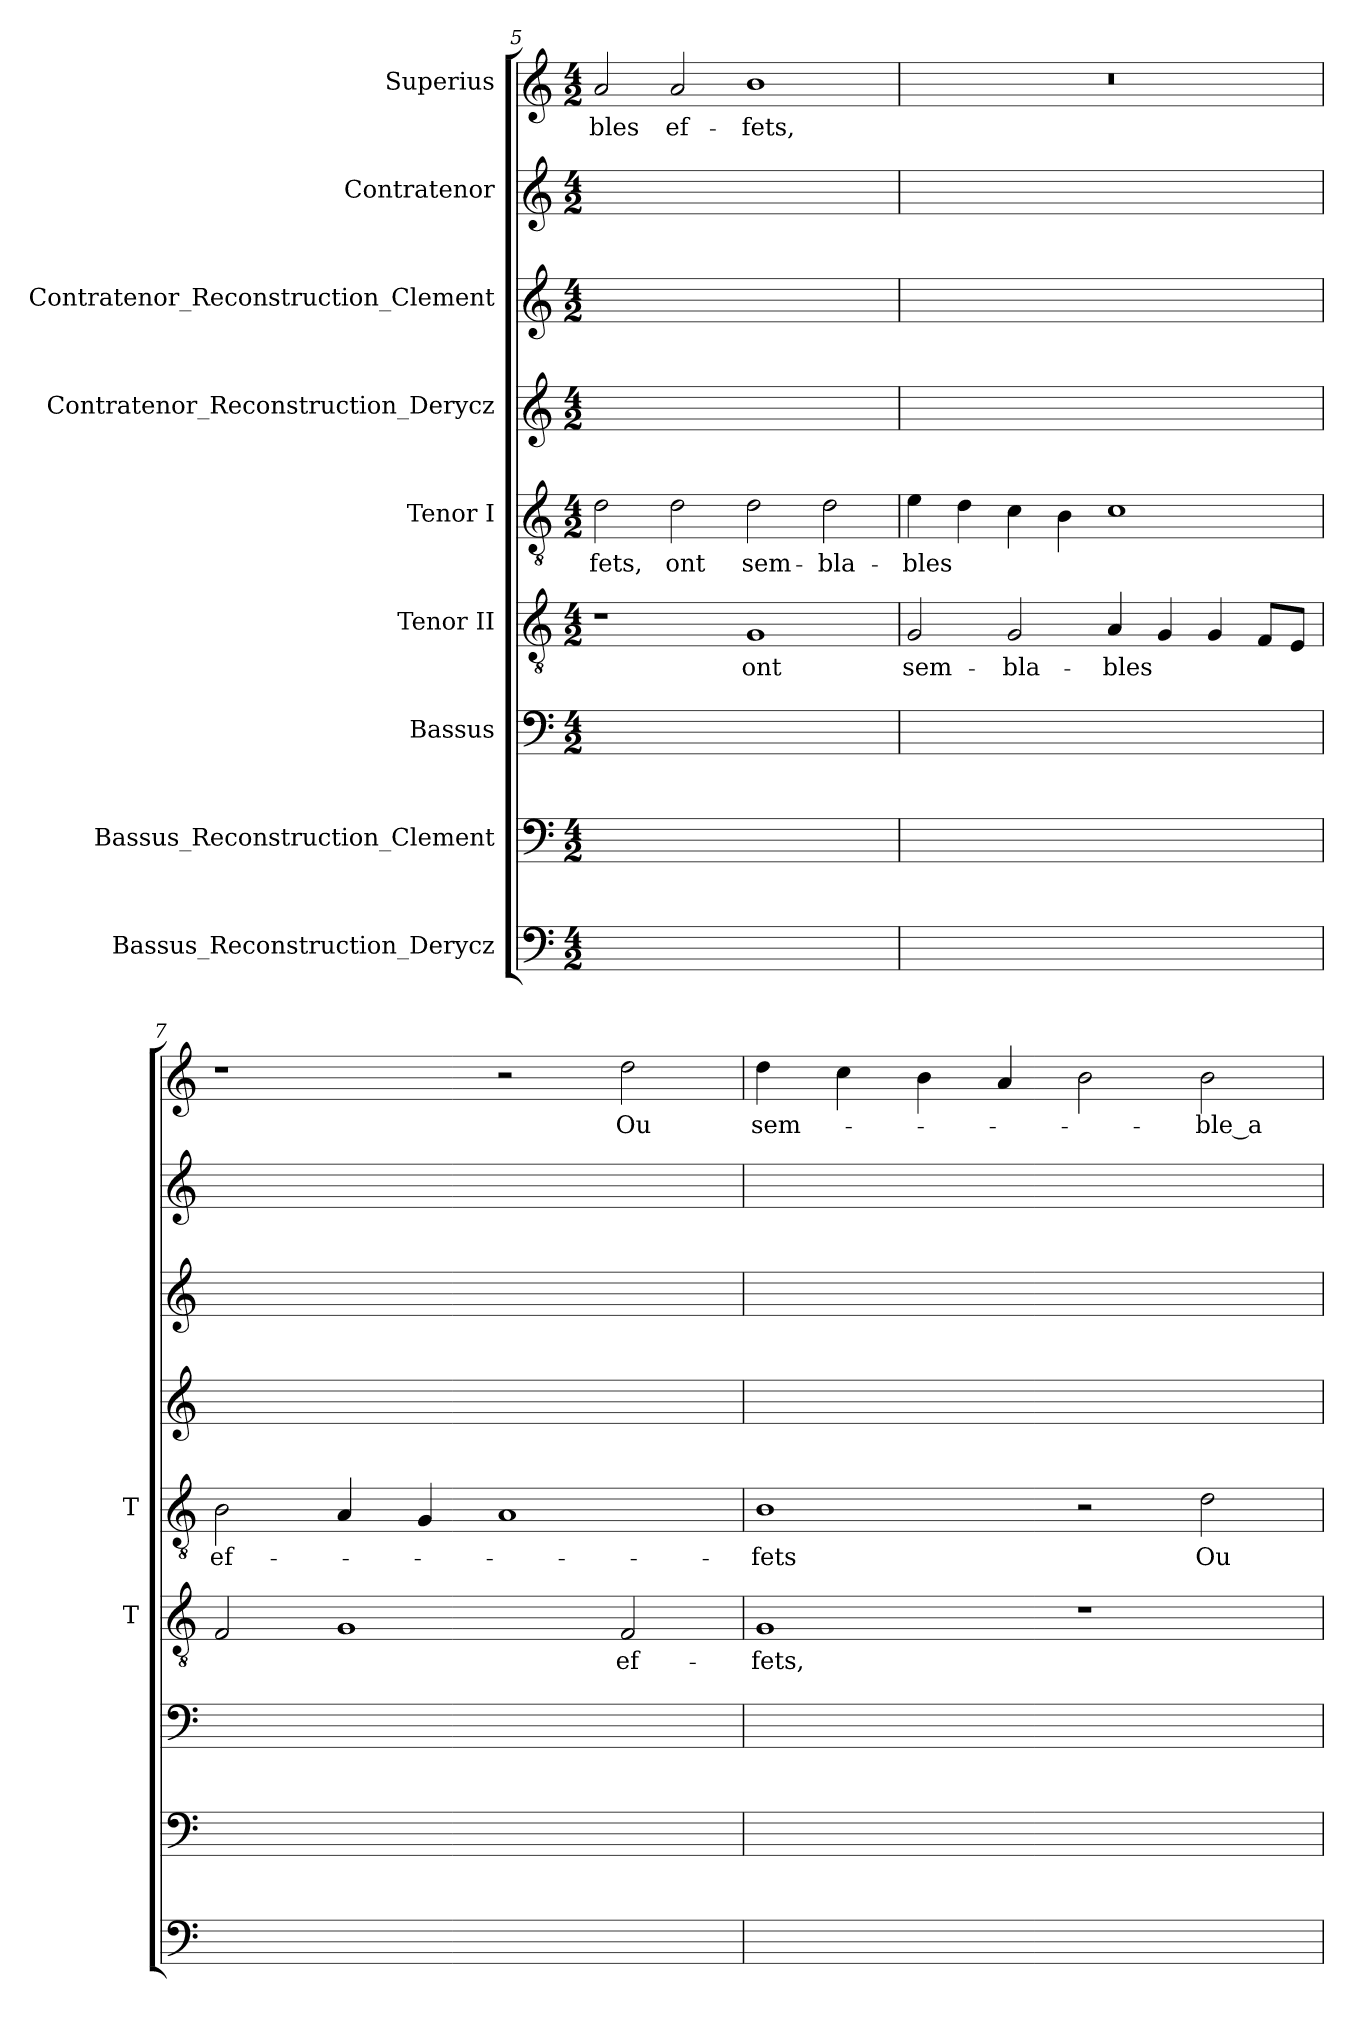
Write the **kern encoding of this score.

**kern	**kern	**kern	**kern	**text	**kern	**text	**kern	**kern	**kern	**kern	**text
*part9	*part8	*part7	*part6	*part6	*part5	*part5	*part4	*part3	*part2	*part1	*part1
*staff9	*staff8	*staff7	*staff6	*staff6	*staff5	*staff5	*staff4	*staff3	*staff2	*staff1	*staff1
*I"Bassus_Reconstruction_Derycz	*I"Bassus_Reconstruction_Clement	*I"Bassus	*I"Tenor II	*	*I"Tenor I	*	*I"Contratenor_Reconstruction_Derycz	*I"Contratenor_Reconstruction_Clement	*I"Contratenor	*I"Superius	*
*	*	*	*I'T	*	*I'T	*	*	*	*	*	*
*clefF4	*clefF4	*clefF4	*clefGv2	*	*clefGv2	*	*clefG2	*clefG2	*clefG2	*clefG2	*
*k[]	*k[]	*k[]	*k[]	*	*k[]	*	*k[]	*k[]	*k[]	*k[]	*
*M4/2	*M4/2	*M4/2	*M4/2	*	*M4/2	*	*M4/2	*M4/2	*M4/2	*M4/2	*
=5	=5	=5	=5	=5	=5	=5	=5	=5	=5	=5	=5
0ryy	0ryy	0ryy	1r	.	2d	-fets,	0ryy	0ryy	0ryy	2a	-bles
.	.	.	.	.	2d	-ont	.	.	.	2a	ef-
.	.	.	1G	-ont	2d	sem-	.	.	.	1b	-fets,
.	.	.	.	.	2d	bla-	.	.	.	.	.
=6	=6	=6	=6	=6	=6	=6	=6	=6	=6	=6	=6
0ryy	0ryy	0ryy	2G	sem-	4e	-bles	0ryy	0ryy	0ryy	0r	.
.	.	.	.	.	4d	.	.	.	.	.	.
.	.	.	2G	bla-	4c	.	.	.	.	.	.
.	.	.	.	.	4B	.	.	.	.	.	.
.	.	.	4A	-bles	1c	.	.	.	.	.	.
.	.	.	4G	.	.	.	.	.	.	.	.
.	.	.	4G	.	.	.	.	.	.	.	.
.	.	.	8FL	.	.	.	.	.	.	.	.
.	.	.	8EJ	.	.	.	.	.	.	.	.
=7	=7	=7	=7	=7	=7	=7	=7	=7	=7	=7	=7
0ryy	0ryy	0ryy	2F	.	2B	ef-	0ryy	0ryy	0ryy	1r	.
.	.	.	1G	.	4A	.	.	.	.	.	.
.	.	.	.	.	4G	.	.	.	.	.	.
.	.	.	.	.	1A	.	.	.	.	2r	.
.	.	.	2F	ef-	.	.	.	.	.	2dd	-Ou
=8	=8	=8	=8	=8	=8	=8	=8	=8	=8	=8	=8
0ryy	0ryy	0ryy	1G	-fets,	1B	-fets	0ryy	0ryy	0ryy	4dd	sem-
.	.	.	.	.	.	.	.	.	.	4cc	.
.	.	.	.	.	.	.	.	.	.	4b	.
.	.	.	.	.	.	.	.	.	.	4a	.
.	.	.	1r	.	2r	.	.	.	.	2b	.
.	.	.	.	.	2d	-Ou	.	.	.	2b	ble_a-
=	=	=	=	=	=	=	=	=	=	=	=
*-	*-	*-	*-	*-	*-	*-	*-	*-	*-	*-	*-
